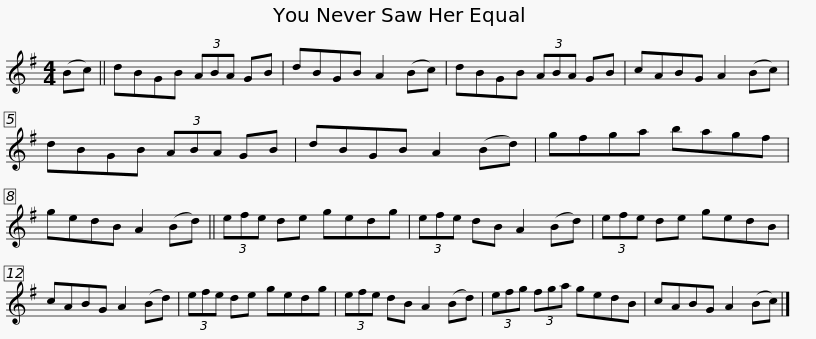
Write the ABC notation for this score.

X:1
L:1/8
M:4/4
I:linebreak $
K:G
V:1 treble
V:1
 (Bc) || dBGB (3ABA GB | dBGB A2 (Bc) | dBGB (3ABA GB | cABG A2 (Bc) | %5
 dBGB (3ABA GB |$ dBGB A2 (Bd) | gfga bagf | gedB A2 (Bd) || (3efe de gedg | %10
 (3efe dB A2 (Bd) |$ (3efe de gedB | cABG A2 (Bd) | (3efe de gedg | (3efe dB A2 (Bd) | %15
 (3efg (3fga gedB |$ cABG A2 (Bc) |] %17
